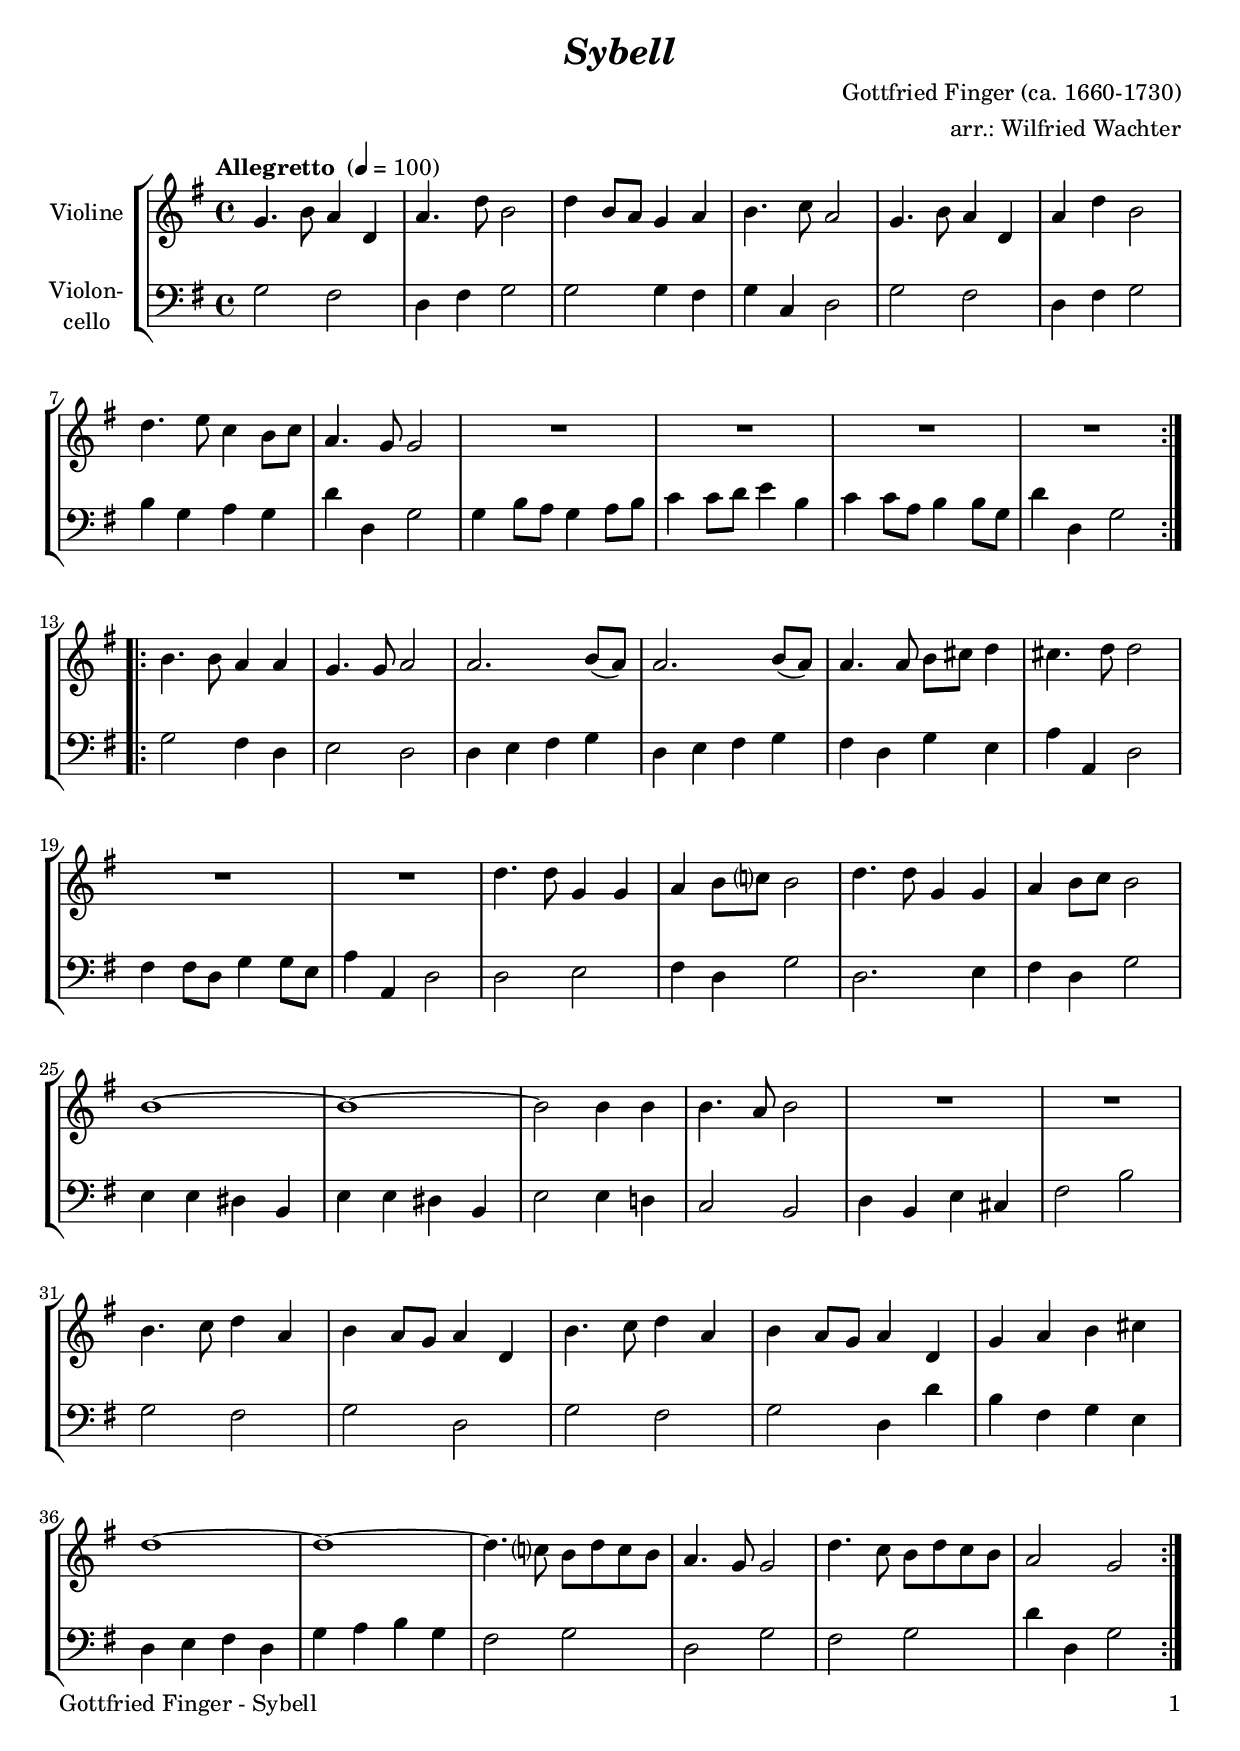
\version "2.18.2"
\include "deutsch.ly"
  
#(set-global-staff-size 20)

\header {
  title     = \markup \bold \italic "Sybell"
  composer  = "Gottfried Finger (ca. 1660-1730)"
  arranger  = "arr.: Wilfried Wachter"
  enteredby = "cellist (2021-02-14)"
%  piece     = ""
}

voiceconsts = {
  \key d \major
  \time 4/4
  \clef "treble"
%  \numericTimeSignature
  \compressEmptyMeasures
  % Set default beaming for all staves
%  \set Timing.beamExceptions = #'()
%  \set Timing.baseMoment     = #(ly:make-moment 1 4)
%  \set Timing.beatStructure  = #'(1 1 1)
  \tempo "Allegretto " 4=100
}

mivl = "violin"
%miba = "pizzicato strings"
miba = "cello"

va = \relative c' {
  \voiceconsts
  
  \repeat volta 2 {
    d4. fis8 e4 a,
    e'4. a8 fis2
    a4 fis8 e d4 e
    fis4. g8 e2
    d4. fis8 e4 a,
    e' a fis2
    a4. h8 g4 fis8 g
    e4. d8 d2

    R1*4
  }

  \repeat volta 2 {
    fis4. fis8 e4 e
    d4. d8 e2
    e2. fis8( e)
    e2. fis8( e)

    e4. e8 fis gis a4
    gis4. a8 a2
    R1*2
    a4. a8 d,4 d
    e fis8 g? fis2
    a4. a8 d,4 d
    e fis8 g fis2

    fis1~
    fis~
    fis2 fis4 fis
    fis4. e8 fis2
    R1*2
    fis4. g8 a4 e
    fis e8 d e4 a,
    fis'4. g8 a4 e

    fis e8 d e4 a,
    d e fis gis
    a1~
    a~
    a4. g?8 fis a g fis
    e4. d8 d2
    a'4. g8 fis a g fis
    e2 d
  }
}

vb = \relative c {
  \voiceconsts
  \clef "bass"
  
  \repeat volta 2 {
    d2 cis
    a4 cis d2
    d d4 cis
    d g, a2
    d cis
    a4 cis d2
    fis4 d e d
    a' a, d2

    d4 fis8 e d4 e8 fis
    g4 g8 a h4 fis
    g g8 e fis4 fis8 d
    a'4 a, d2
  }

  \repeat volta 2 {
    d cis4 a
    h2 a
    a4 h cis d
    a h cis d

    cis a d h
    e e, a2
    cis4 cis8 a d4 d8 h
    e4 e, a2
    a h
    cis4 a d2
    a2. h4
    cis a d2

    h4 h ais fis
    h h ais fis
    h2 h4 a!
    g2 fis
    a4 fis h gis
    cis2 fis
    d cis
    d a
    d cis

    d a4 a'
    fis cis d h
    a h cis a
    d e fis d
    cis2 d
    a d
    cis d
    a'4 a, d2
  }
}


music = \new StaffGroup <<
      \new Staff {
	\set Staff.midiInstrument = \mivl
	\set Staff.instrumentName = \markup \center-column { "Violine" }
	\transpose d g { \va }
      }

      \new Staff {
	\set Staff.midiInstrument = \miba
	\set Staff.instrumentName = \markup \center-column { "Violon-" "cello" }
	\transpose d g { \vb }
      }
>>

\book {
   \paper {
    print-page-number = ##t
    print-first-page-number = ##t
    ragged-last-bottom = ##f
    oddHeaderMarkup = \markup \null
    evenHeaderMarkup = \markup \null
    oddFooterMarkup = \markup {
      \fill-line {
        \on-the-fly #print-page-number-check-first
        "Gottfried Finger - Sybell" \fromproperty #'page:page-number-string
      }
    }
    evenFooterMarkup = \oddFooterMarkup
  } \score {
    \music
    \layout {}
  }

  \score {
    \unfoldRepeats \music

    \midi {
      \context {
        \Score
      }
    }
  }
}